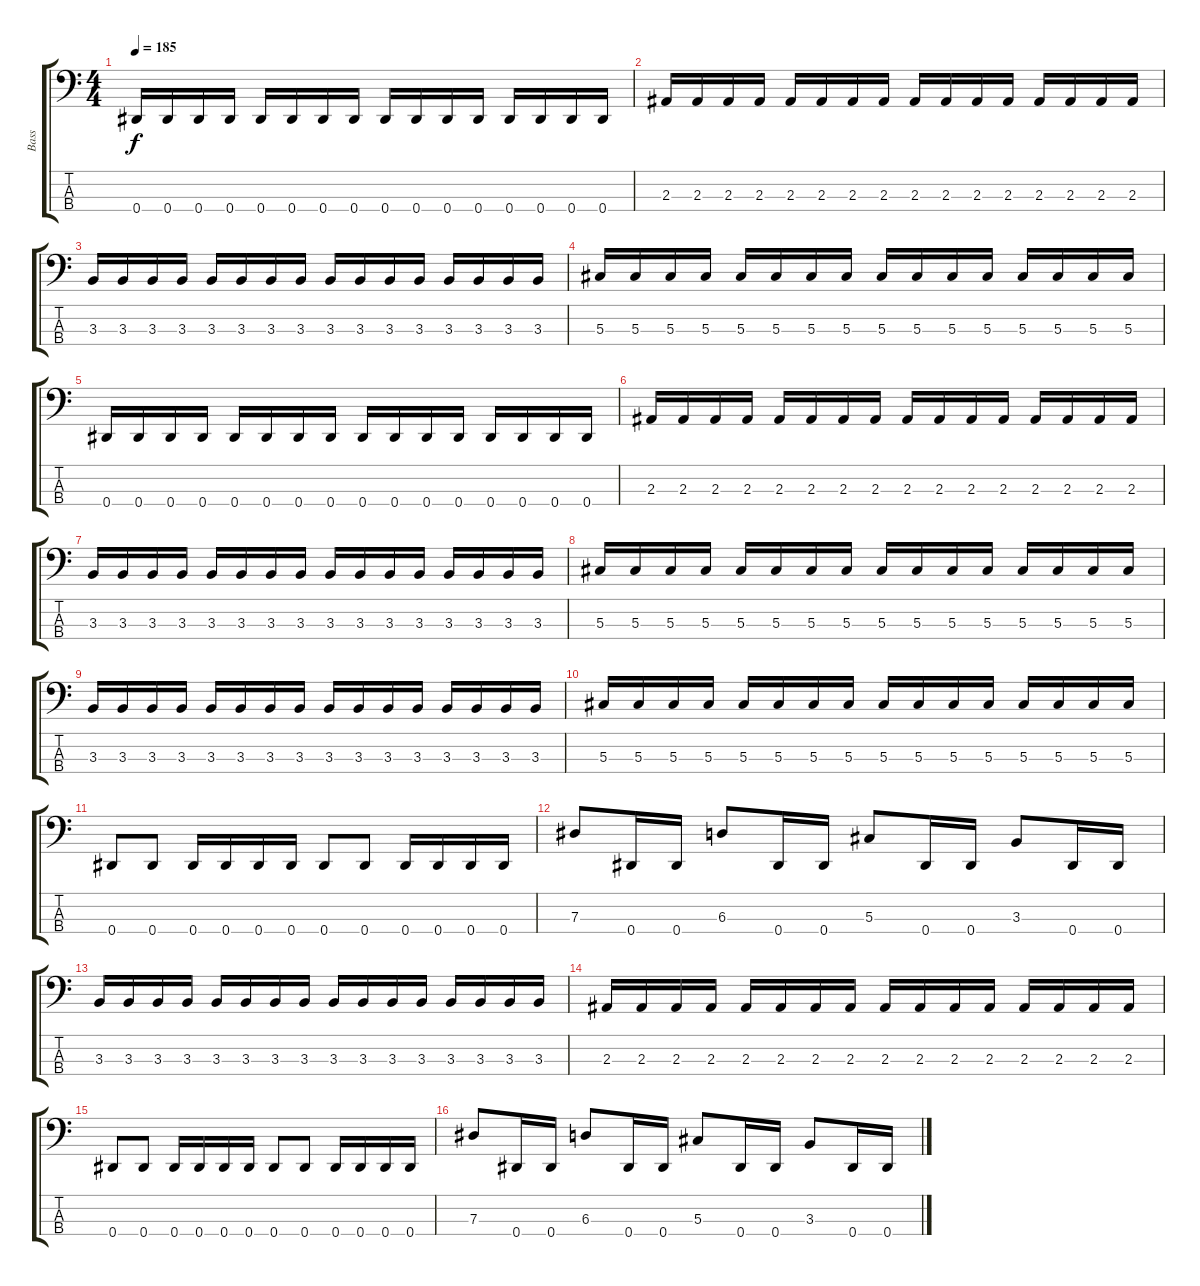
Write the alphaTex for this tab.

\track ("Bass" "Bass") {instrument electricbasspick}
\staff {score tabs}
\tuning (Gb2 Db2 Ab1 Eb1) {hide}
\ts (4 4)
\tempo 185
\clef f4
\ks c
0.4.16{dy f} 0.4.16 0.4.16 0.4.16 0.4.16 0.4.16 0.4.16 0.4.16 0.4.16 0.4.16 0.4.16 0.4.16 0.4.16 0.4.16 0.4.16 0.4.16 |
2.3.16 2.3.16 2.3.16 2.3.16 2.3.16 2.3.16 2.3.16 2.3.16 2.3.16 2.3.16 2.3.16 2.3.16 2.3.16 2.3.16 2.3.16 2.3.16 |
3.3.16 3.3.16 3.3.16 3.3.16 3.3.16 3.3.16 3.3.16 3.3.16 3.3.16 3.3.16 3.3.16 3.3.16 3.3.16 3.3.16 3.3.16 3.3.16 |
5.3.16 5.3.16 5.3.16 5.3.16 5.3.16 5.3.16 5.3.16 5.3.16 5.3.16 5.3.16 5.3.16 5.3.16 5.3.16 5.3.16 5.3.16 5.3.16 |
0.4.16 0.4.16 0.4.16 0.4.16 0.4.16 0.4.16 0.4.16 0.4.16 0.4.16 0.4.16 0.4.16 0.4.16 0.4.16 0.4.16 0.4.16 0.4.16 |
2.3.16 2.3.16 2.3.16 2.3.16 2.3.16 2.3.16 2.3.16 2.3.16 2.3.16 2.3.16 2.3.16 2.3.16 2.3.16 2.3.16 2.3.16 2.3.16 |
3.3.16 3.3.16 3.3.16 3.3.16 3.3.16 3.3.16 3.3.16 3.3.16 3.3.16 3.3.16 3.3.16 3.3.16 3.3.16 3.3.16 3.3.16 3.3.16 |
5.3.16 5.3.16 5.3.16 5.3.16 5.3.16 5.3.16 5.3.16 5.3.16 5.3.16 5.3.16 5.3.16 5.3.16 5.3.16 5.3.16 5.3.16 5.3.16 |
3.3.16 3.3.16 3.3.16 3.3.16 3.3.16 3.3.16 3.3.16 3.3.16 3.3.16 3.3.16 3.3.16 3.3.16 3.3.16 3.3.16 3.3.16 3.3.16 |
5.3.16 5.3.16 5.3.16 5.3.16 5.3.16 5.3.16 5.3.16 5.3.16 5.3.16 5.3.16 5.3.16 5.3.16 5.3.16 5.3.16 5.3.16 5.3.16 |
0.4.8 0.4.8 0.4.16 0.4.16 0.4.16 0.4.16 0.4.8 0.4.8 0.4.16 0.4.16 0.4.16 0.4.16 |
7.3.8 0.4.16 0.4.16 6.3.8 0.4.16 0.4.16 5.3.8 0.4.16 0.4.16 3.3.8 0.4.16 0.4.16 |
3.3.16 3.3.16 3.3.16 3.3.16 3.3.16 3.3.16 3.3.16 3.3.16 3.3.16 3.3.16 3.3.16 3.3.16 3.3.16 3.3.16 3.3.16 3.3.16 |
2.3.16 2.3.16 2.3.16 2.3.16 2.3.16 2.3.16 2.3.16 2.3.16 2.3.16 2.3.16 2.3.16 2.3.16 2.3.16 2.3.16 2.3.16 2.3.16 |
0.4.8 0.4.8 0.4.16 0.4.16 0.4.16 0.4.16 0.4.8 0.4.8 0.4.16 0.4.16 0.4.16 0.4.16 |
7.3.8 0.4.16 0.4.16 6.3.8 0.4.16 0.4.16 5.3.8 0.4.16 0.4.16 3.3.8 0.4.16 0.4.16
